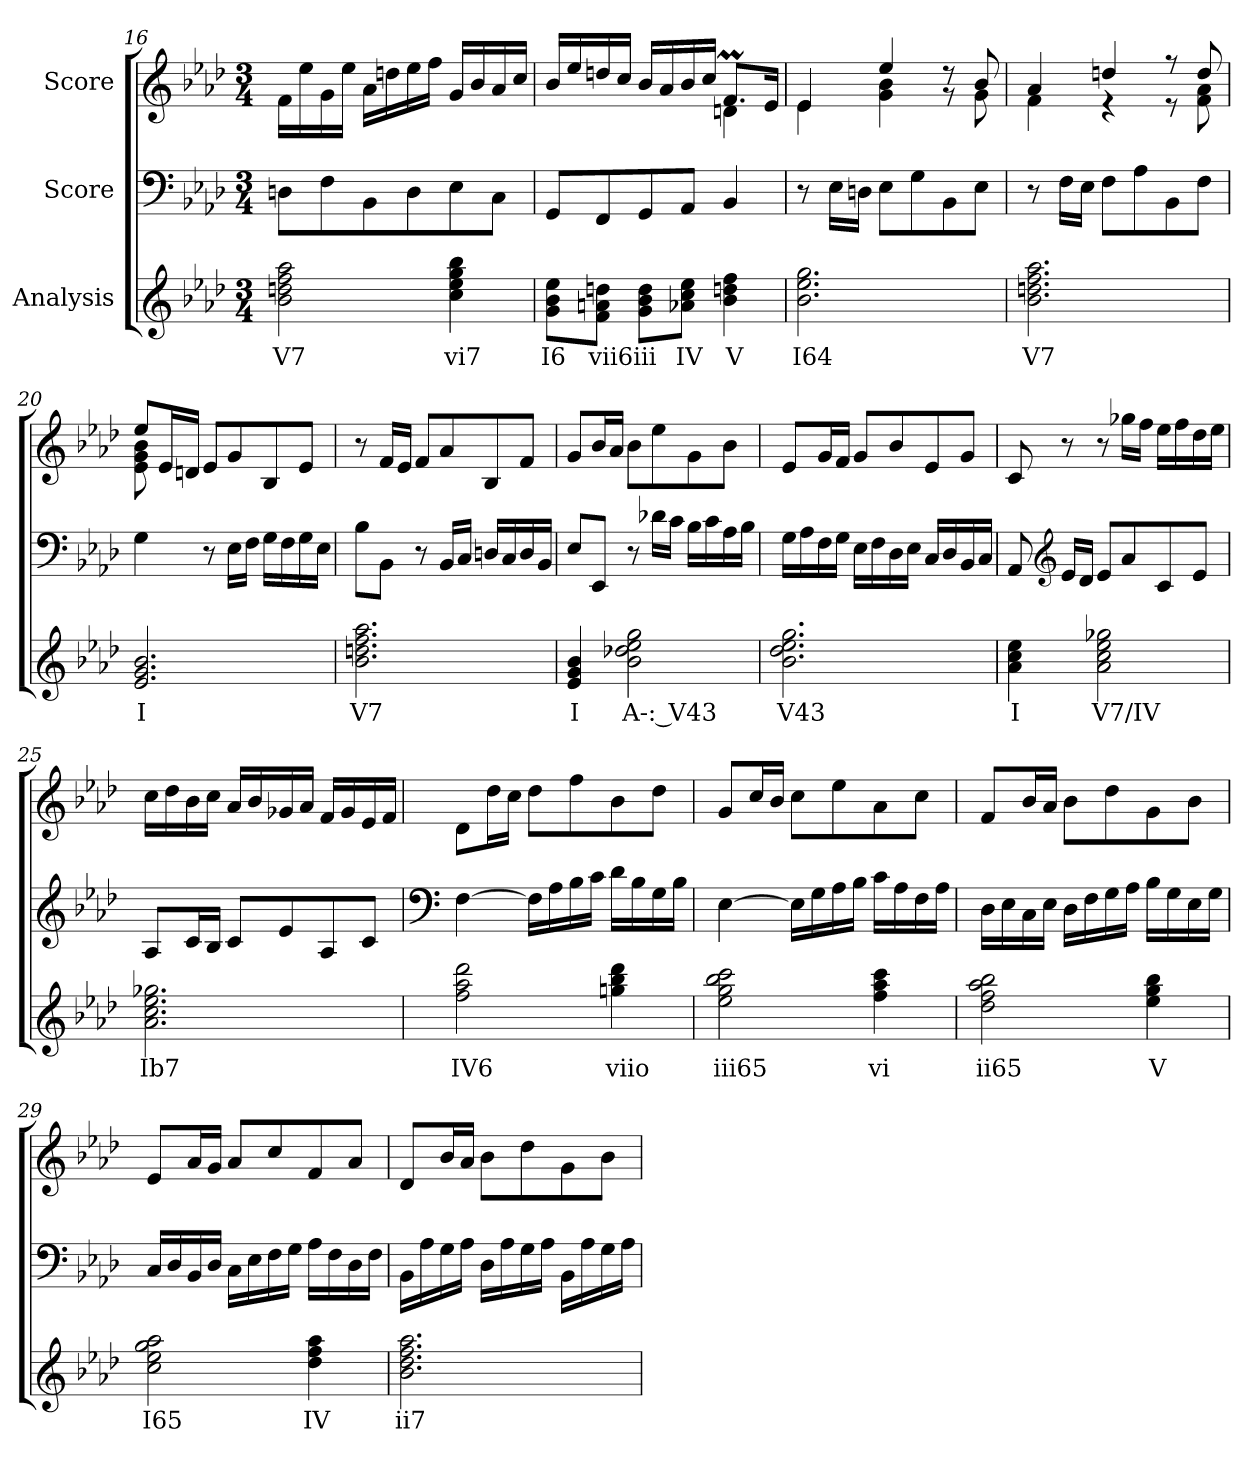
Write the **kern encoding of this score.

**kern	**text	**kern	**kern
*part3	*part3	*part2	*part1
*staff3	*staff3	*staff2	*staff1
*I"Analysis	*	*I"Score	*I"Score
!!LO:PB:g=z
*	*	*clefF4	*clefG2
*k[b-e-a-d-]	*	*k[b-e-a-d-]	*k[b-e-a-d-]
*M3/4	*	*M3/4	*M3/4
=16	=16	=16	=16
2b- 2ddn 2ff 2aa-	V7	8Dn\L	16f\LL
.	.	.	16ee-\
.	.	8F\	16g\
.	.	.	16ee-\JJ
.	.	8BB-\	16a-\LL
.	.	.	16ddn\
.	.	8D\	16ee-\
.	.	.	16ff\JJ
4cc 4ee- 4gg 4bb-	vi7	8E-\	16g/LL
.	.	.	16b-/
.	.	8C\J	16a-/
.	.	.	16cc/JJ
=17	=17	=17	=17
*	*	*	*^
8g 8b- 8ee-L	I6	8GG/L	16b-/LL	2ryy
.	.	.	16ee-/	.
8f 8an 8ddnJ	vii6	8FF/	16ddn/	.
.	.	.	16cc/JJ	.
8g 8b- 8ddL	iii	8GG/	16b-/LL	.
.	.	.	16a-/	.
8a-X 8cc 8ee-J	IV	8AA-/J	16b-/	.
.	.	.	16cc/JJ	.
4b- 4ddn 4ff	V	4BB-/	8.fM/L	4dn\
.	.	.	16e-/Jk	.
=18	=18	=18	=18	=18
2.b- 2.ee- 2.gg	I64	8r	4e-/	4e-\
.	.	16E-\LL	.	.
.	.	16Dn\JJ	.	.
.	.	8E-\L	4ee-/	4g\ 4b-\
.	.	8G\	.	.
.	.	8BB-\	8r	8r
.	.	8E-\J	8b-/	8g\
=19	=19	=19	=19	=19
2.b- 2.ddn 2.ff 2.aa-	V7	8r	4a-/	4f\
.	.	16F\LL	.	.
.	.	16E-\JJ	.	.
.	.	8F\L	4ddn/	4r
.	.	8A-\	.	.
.	.	8BB-\	8r	8r
.	.	8F\J	8dd/	8f\ 8a-\
!!LO:LB:g=z	!!
=20	=20	=20	=20	=20
*	*	*^	*	*
2.e- 2.g 2.b-	I	8ryy	4G\	8ee-/L	8e-\ 8g\ 8b-\
.	.	2ryy	.	16e-/L	2ryy
.	.	.	.	16dn/JJ	.
.	.	.	8r	8e-/L	.
.	.	.	16E-\LL	8g/	.
.	.	.	16F\JJ	.	.
.	.	.	16G\LL	8B-/	.
.	.	.	16F\	.	.
.	.	8ryy	16G\	8e-/J	8ryy
.	.	.	16E-\JJ	.	.
*	*	*v	*v	*	*
*	*	*	*v	*v
=21	=21	=21	=21
2.b- 2.ddn 2.ff 2.aa-	V7	8B-\L	8r
.	.	8BB-\J	16f/LL
.	.	.	16e-/JJ
.	.	8r	8f/L
.	.	16BB-/LL	8a-/
.	.	16C/JJ	.
.	.	16Dn/LL	8B-/
.	.	16C/	.
.	.	16D/	8f/J
.	.	16BB-/JJ	.
=22	=22	=22	=22
4e- 4g 4b-	I	8E-/L	8g/L
.	.	8EE-/J	16b-/L
.	.	.	16a-/JJ
2b- 2dd-X 2ee- 2gg	A-: V43	8r	8b-\L
.	.	16d-X\LL	8ee-\
.	.	16c\JJ	.
.	.	16B-\LL	8g\
.	.	16c\	.
.	.	16A-\	8b-\J
.	.	16B-\JJ	.
=23	=23	=23	=23
2.b- 2.dd- 2.ee- 2.gg	V43	16G\LL	8e-/L
.	.	16A-\	.
.	.	16F\	16g/L
.	.	16G\JJ	16f/JJ
.	.	16E-\LL	8g/L
.	.	16F\	.
.	.	16D-\	8b-/
.	.	16E-\JJ	.
.	.	16C/LL	8e-/
.	.	16D-/	.
.	.	16BB-/	8g/J
.	.	16C/JJ	.
!!LO:LB:g=z
=24	=24	=24	=24
4a- 4cc 4ee-	I	8AA-/	8c/
*	*	*clefG2	*
.	.	16e-/LL	8r
.	.	16d-/JJ	.
2a- 2cc 2ee- 2gg-X	V7/IV	8e-/L	8r
.	.	8a-/	16gg-X\LL
.	.	.	16ff\JJ
.	.	8c/	16ee-\LL
.	.	.	16ff\
.	.	8e-/J	16dd-\
.	.	.	16ee-\JJ
=25	=25	=25	=25
2.a- 2.cc 2.ee- 2.gg-X	Ib7	8A-/L	16cc\LL
.	.	.	16dd-\
.	.	16c/L	16b-\
.	.	16B-/JJ	16cc\JJ
.	.	8c/L	16a-/LL
.	.	.	16b-/
.	.	8e-/	16g-X/
.	.	.	16a-/JJ
.	.	8A-/	16f/LL
.	.	.	16g-/
.	.	8c/J	16e-/
.	.	.	16f/JJ
=26	=26	=26	=26
*	*	*clefF4	*
2ff 2aa- 2ddd-	IV6	[4F\	8d-\L
.	.	.	16dd-\L
.	.	.	16cc\JJ
.	.	16F\LL]	8dd-\L
.	.	16A-\	.
.	.	16B-\	8ff\
.	.	16c\JJ	.
4ggn 4bb- 4ddd-	viio	16d-\LL	8b-\
.	.	16B-\	.
.	.	16G\	8dd-\J
.	.	16B-\JJ	.
!!LO:LB:g=z
=27	=27	=27	=27
2ee- 2gg 2bb- 2ccc	iii65	[4E-\	8g/L
.	.	.	16cc/L
.	.	.	16b-/JJ
.	.	16E-\LL]	8cc\L
.	.	16G\	.
.	.	16A-\	8ee-\
.	.	16B-\JJ	.
4ff 4aa- 4ccc	vi	16c\LL	8a-\
.	.	16A-\	.
.	.	16F\	8cc\J
.	.	16A-\JJ	.
=28	=28	=28	=28
2dd- 2ff 2aa- 2bb-	ii65	16D-\LL	8f/L
.	.	16E-\	.
.	.	16C\	16b-/L
.	.	16E-\JJ	16a-/JJ
.	.	16D-\LL	8b-\L
.	.	16F\	.
.	.	16G\	8dd-\
.	.	16A-\JJ	.
4ee- 4gg 4bb-	V	16B-\LL	8g\
.	.	16G\	.
.	.	16E-\	8b-\J
.	.	16G\JJ	.
=29	=29	=29	=29
2cc 2ee- 2gg 2aa-	I65	16C/LL	8e-/L
.	.	16D-/	.
.	.	16BB-/	16a-/L
.	.	16D-/JJ	16g/JJ
.	.	16C\LL	8a-/L
.	.	16E-\	.
.	.	16F\	8cc/
.	.	16G\JJ	.
4dd- 4ff 4aa-	IV	16A-\LL	8f/
.	.	16F\	.
.	.	16D-\	8a-/J
.	.	16F\JJ	.
!!LO:PB:g=z
=30	=30	=30	=30
2.b- 2.dd- 2.ff 2.aa-	ii7	16BB-\LL	8d-/L
.	.	16A-\	.
.	.	16G\	16b-/L
.	.	16A-\JJ	16a-/JJ
.	.	16D-\LL	8b-\L
.	.	16A-\	.
.	.	16G\	8dd-\
.	.	16A-\JJ	.
.	.	16BB-\LL	8g\
.	.	16A-\	.
.	.	16G\	8b-\J
.	.	16A-\JJ	.
=	=	=	=
*-	*-	*-	*-
